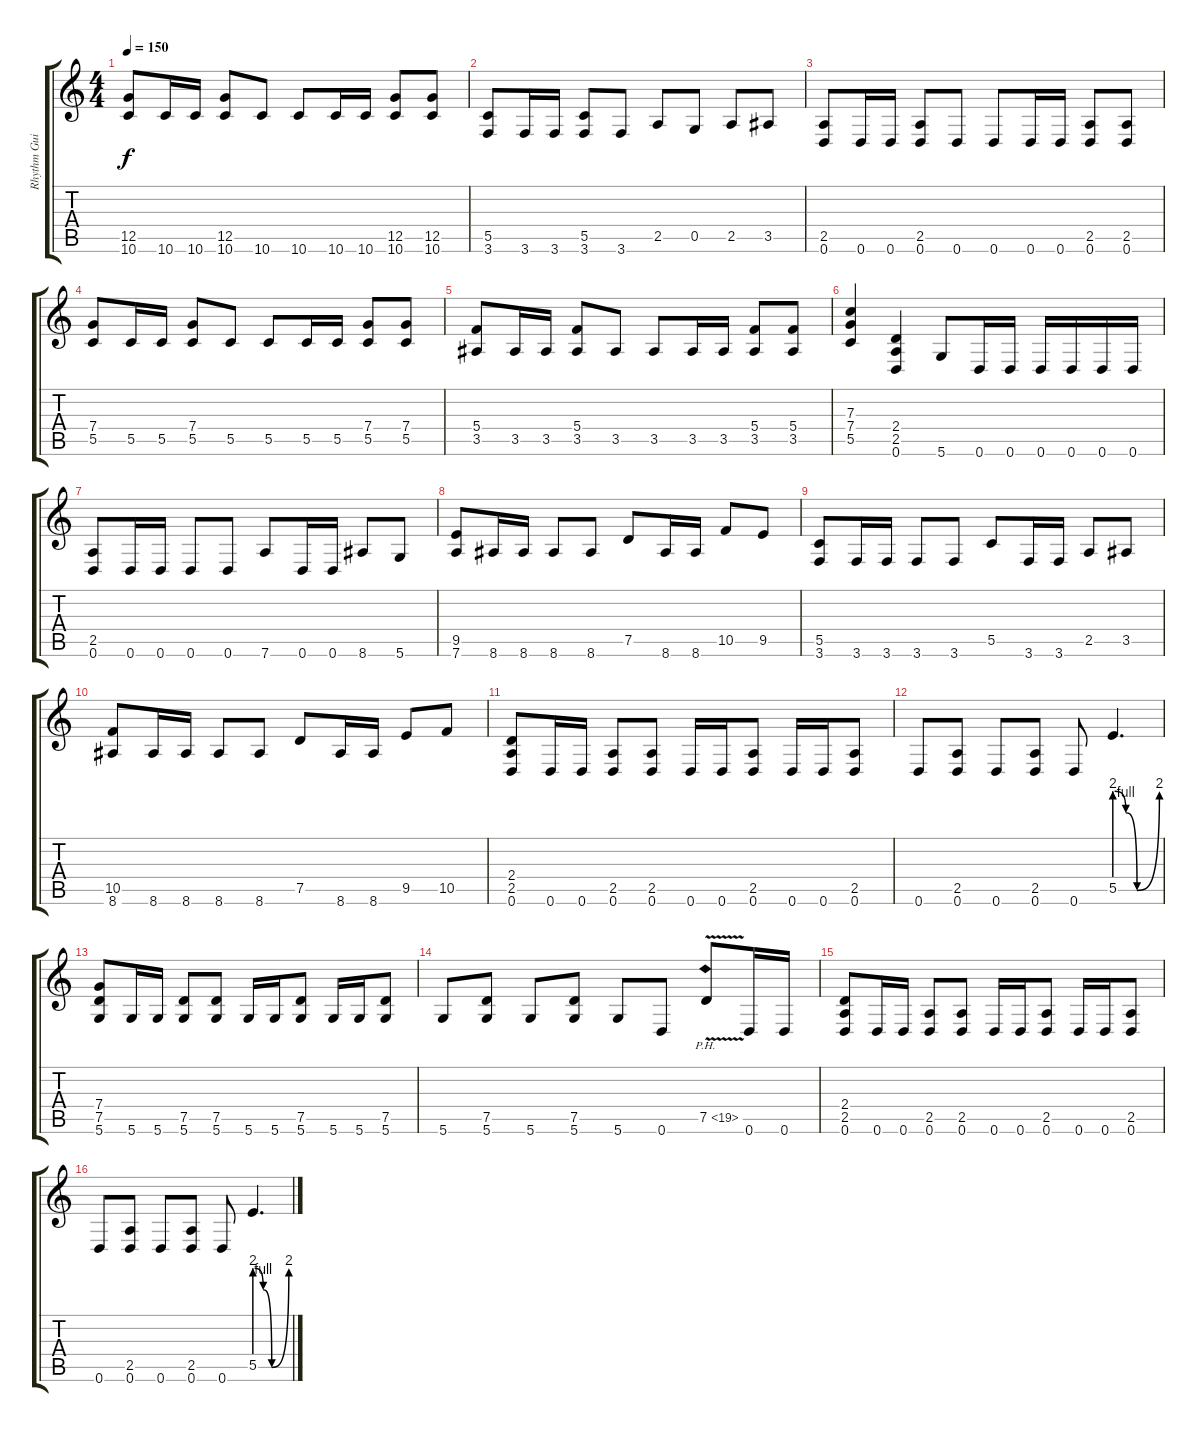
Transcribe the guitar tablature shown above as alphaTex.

\track ("Rhythm Guitar" "Rhythm Gui") {instrument distortionguitar}
\staff {score tabs}
\tuning (D4 A3 F3 C3 G2 D2) {hide}
\ts (4 4)
\tempo 150
\clef g2
\ks c
(12.5 10.6).8{dy f} 10.6.16 10.6.16 (12.5 10.6).8 10.6.8 10.6.8 10.6.16 10.6.16 (12.5 10.6).8 (12.5 10.6).8 |
(5.5 3.6).8 3.6.16 3.6.16 (5.5 3.6).8 3.6.8 2.5.8 0.5.8 2.5.8 3.5.8 |
(2.5 0.6).8{volume 12} 0.6.16 0.6.16 (2.5 0.6).8 0.6.8 0.6.8 0.6.16 0.6.16 (2.5 0.6).8 (2.5 0.6).8 |
(7.4 5.5).8 5.5.16 5.5.16 (7.4 5.5).8 5.5.8 5.5.8 5.5.16 5.5.16 (7.4 5.5).8 (7.4 5.5).8 |
(5.4 3.5).8 3.5.16 3.5.16 (5.4 3.5).8 3.5.8 3.5.8 3.5.16 3.5.16 (5.4 3.5).8 (5.4 3.5).8 |
(7.3 7.4 5.5).4 (2.4 2.5 0.6).4 5.6.8 0.6.16 0.6.16 0.6.16 0.6.16 0.6.16 0.6.16 |
(2.5 0.6).8 0.6.16 0.6.16 0.6.8 0.6.8 7.6.8 0.6.16 0.6.16 8.6.8 5.6.8 |
(9.5 7.6).8 8.6.16 8.6.16 8.6.8 8.6.8 7.5.8 8.6.16 8.6.16 10.5.8 9.5.8 |
(5.5 3.6).8 3.6.16 3.6.16 3.6.8 3.6.8 5.5.8 3.6.16 3.6.16 2.5.8 3.5.8 |
(10.5 8.6).8 8.6.16 8.6.16 8.6.8 8.6.8 7.5.8 8.6.16 8.6.16 9.5.8 10.5.8 |
(2.4 2.5 0.6).8 0.6.16 0.6.16 (2.5 0.6).8 (2.5 0.6).8 0.6.16 0.6.16 (2.5 0.6).8 0.6.16 0.6.16 (2.5 0.6).8 |
0.6.8 (2.5 0.6).8 0.6.8 (2.5 0.6).8 0.6.8 5.5{be (custom 0 8 15 4 30 0 60 8)}.4{d} |
(7.4 7.5 5.6).8 5.6.16 5.6.16 (7.5 5.6).8 (7.5 5.6).8 5.6.16 5.6.16 (7.5 5.6).8 5.6.16 5.6.16 (7.5 5.6).8 |
5.6.8 (7.5 5.6).8 5.6.8 (7.5 5.6).8 5.6.8 0.6.8 7.5{ph 12 v}.8 0.6.16 0.6.16 |
(2.4 2.5 0.6).8 0.6.16 0.6.16 (2.5 0.6).8 (2.5 0.6).8 0.6.16 0.6.16 (2.5 0.6).8 0.6.16 0.6.16 (2.5 0.6).8 |
0.6.8 (2.5 0.6).8 0.6.8 (2.5 0.6).8 0.6.8 5.5{be (custom 0 8 15 4 30 0 60 8)}.4{d}
